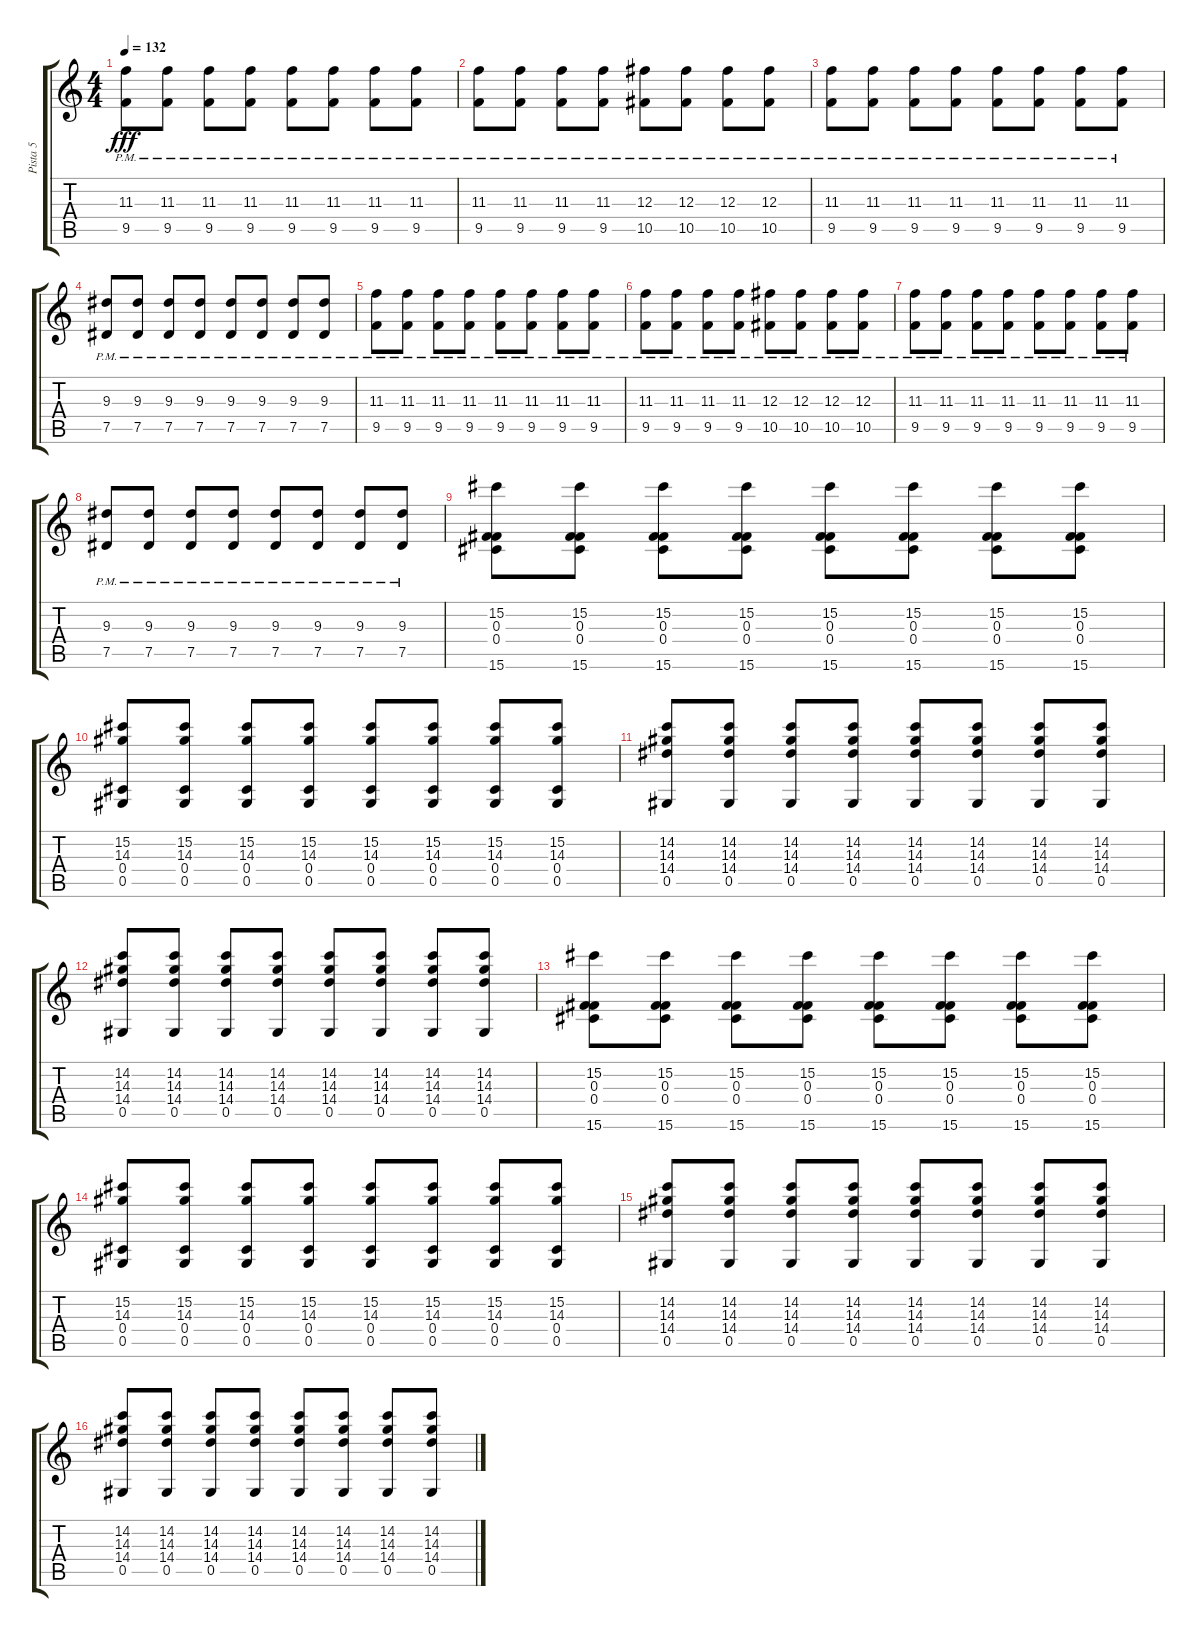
\track ("Pista 5" "Pista 5") {instrument overdrivenguitar}
\staff {score tabs}
\tuning (Eb4 Bb3 Gb3 Db3 Ab2 Eb2) {hide}
\ts (4 4)
\tempo 132
\clef g2
\ks c
(11.3{pm} 9.5{pm}).8{dy fff} (11.3{pm} 9.5{pm}).8 (11.3{pm} 9.5{pm}).8 (11.3{pm} 9.5{pm}).8 (11.3{pm} 9.5{pm}).8 (11.3{pm} 9.5{pm}).8 (11.3{pm} 9.5{pm}).8 (11.3{pm} 9.5{pm}).8 |
(11.3{pm} 9.5{pm}).8 (11.3{pm} 9.5{pm}).8 (11.3{pm} 9.5{pm}).8 (11.3{pm} 9.5{pm}).8 (12.3{pm} 10.5{pm}).8 (12.3{pm} 10.5{pm}).8 (12.3{pm} 10.5{pm}).8 (12.3{pm} 10.5{pm}).8 |
(11.3{pm} 9.5{pm}).8 (11.3{pm} 9.5{pm}).8 (11.3{pm} 9.5{pm}).8 (11.3{pm} 9.5{pm}).8 (11.3{pm} 9.5{pm}).8 (11.3{pm} 9.5{pm}).8 (11.3{pm} 9.5{pm}).8 (11.3{pm} 9.5{pm}).8 |
(9.3{pm} 7.5{pm}).8 (9.3{pm} 7.5{pm}).8 (9.3{pm} 7.5{pm}).8 (9.3{pm} 7.5{pm}).8 (9.3{pm} 7.5{pm}).8 (9.3{pm} 7.5{pm}).8 (9.3{pm} 7.5{pm}).8 (9.3{pm} 7.5{pm}).8 |
(11.3{pm} 9.5{pm}).8 (11.3{pm} 9.5{pm}).8 (11.3{pm} 9.5{pm}).8 (11.3{pm} 9.5{pm}).8 (11.3{pm} 9.5{pm}).8 (11.3{pm} 9.5{pm}).8 (11.3{pm} 9.5{pm}).8 (11.3{pm} 9.5{pm}).8 |
(11.3{pm} 9.5{pm}).8 (11.3{pm} 9.5{pm}).8 (11.3{pm} 9.5{pm}).8 (11.3{pm} 9.5{pm}).8 (12.3{pm} 10.5{pm}).8 (12.3{pm} 10.5{pm}).8 (12.3{pm} 10.5{pm}).8 (12.3{pm} 10.5{pm}).8 |
(11.3{pm} 9.5{pm}).8 (11.3{pm} 9.5{pm}).8 (11.3{pm} 9.5{pm}).8 (11.3{pm} 9.5{pm}).8 (11.3{pm} 9.5{pm}).8 (11.3{pm} 9.5{pm}).8 (11.3{pm} 9.5{pm}).8 (11.3{pm} 9.5{pm}).8 |
(9.3{pm} 7.5{pm}).8 (9.3{pm} 7.5{pm}).8 (9.3{pm} 7.5{pm}).8 (9.3{pm} 7.5{pm}).8 (9.3{pm} 7.5{pm}).8 (9.3{pm} 7.5{pm}).8 (9.3{pm} 7.5{pm}).8 (9.3{pm} 7.5{pm}).8 |
(15.2 0.3 0.4 15.6).8{volume 16 balance 16 instrument overdrivenguitar} (15.2 0.3 0.4 15.6).8 (15.2 0.3 0.4 15.6).8 (15.2 0.3 0.4 15.6).8 (15.2 0.3 0.4 15.6).8 (15.2 0.3 0.4 15.6).8 (15.2 0.3 0.4 15.6).8 (15.2 0.3 0.4 15.6).8 |
(15.2 14.3 0.4 0.5).8 (15.2 14.3 0.4 0.5).8 (15.2 14.3 0.4 0.5).8 (15.2 14.3 0.4 0.5).8 (15.2 14.3 0.4 0.5).8 (15.2 14.3 0.4 0.5).8 (15.2 14.3 0.4 0.5).8 (15.2 14.3 0.4 0.5).8 |
(14.2 14.3 14.4 0.5).8 (14.2 14.3 14.4 0.5).8 (14.2 14.3 14.4 0.5).8 (14.2 14.3 14.4 0.5).8 (14.2 14.3 14.4 0.5).8 (14.2 14.3 14.4 0.5).8 (14.2 14.3 14.4 0.5).8 (14.2 14.3 14.4 0.5).8 |
(14.2 14.3 14.4 0.5).8 (14.2 14.3 14.4 0.5).8 (14.2 14.3 14.4 0.5).8 (14.2 14.3 14.4 0.5).8 (14.2 14.3 14.4 0.5).8 (14.2 14.3 14.4 0.5).8 (14.2 14.3 14.4 0.5).8 (14.2 14.3 14.4 0.5).8 |
(15.2 0.3 0.4 15.6).8 (15.2 0.3 0.4 15.6).8 (15.2 0.3 0.4 15.6).8 (15.2 0.3 0.4 15.6).8 (15.2 0.3 0.4 15.6).8 (15.2 0.3 0.4 15.6).8 (15.2 0.3 0.4 15.6).8 (15.2 0.3 0.4 15.6).8 |
(15.2 14.3 0.4 0.5).8 (15.2 14.3 0.4 0.5).8 (15.2 14.3 0.4 0.5).8 (15.2 14.3 0.4 0.5).8 (15.2 14.3 0.4 0.5).8 (15.2 14.3 0.4 0.5).8 (15.2 14.3 0.4 0.5).8 (15.2 14.3 0.4 0.5).8 |
(14.2 14.3 14.4 0.5).8 (14.2 14.3 14.4 0.5).8 (14.2 14.3 14.4 0.5).8 (14.2 14.3 14.4 0.5).8 (14.2 14.3 14.4 0.5).8 (14.2 14.3 14.4 0.5).8 (14.2 14.3 14.4 0.5).8 (14.2 14.3 14.4 0.5).8 |
(14.2 14.3 14.4 0.5).8 (14.2 14.3 14.4 0.5).8 (14.2 14.3 14.4 0.5).8 (14.2 14.3 14.4 0.5).8 (14.2 14.3 14.4 0.5).8 (14.2 14.3 14.4 0.5).8 (14.2 14.3 14.4 0.5).8 (14.2 14.3 14.4 0.5).8
